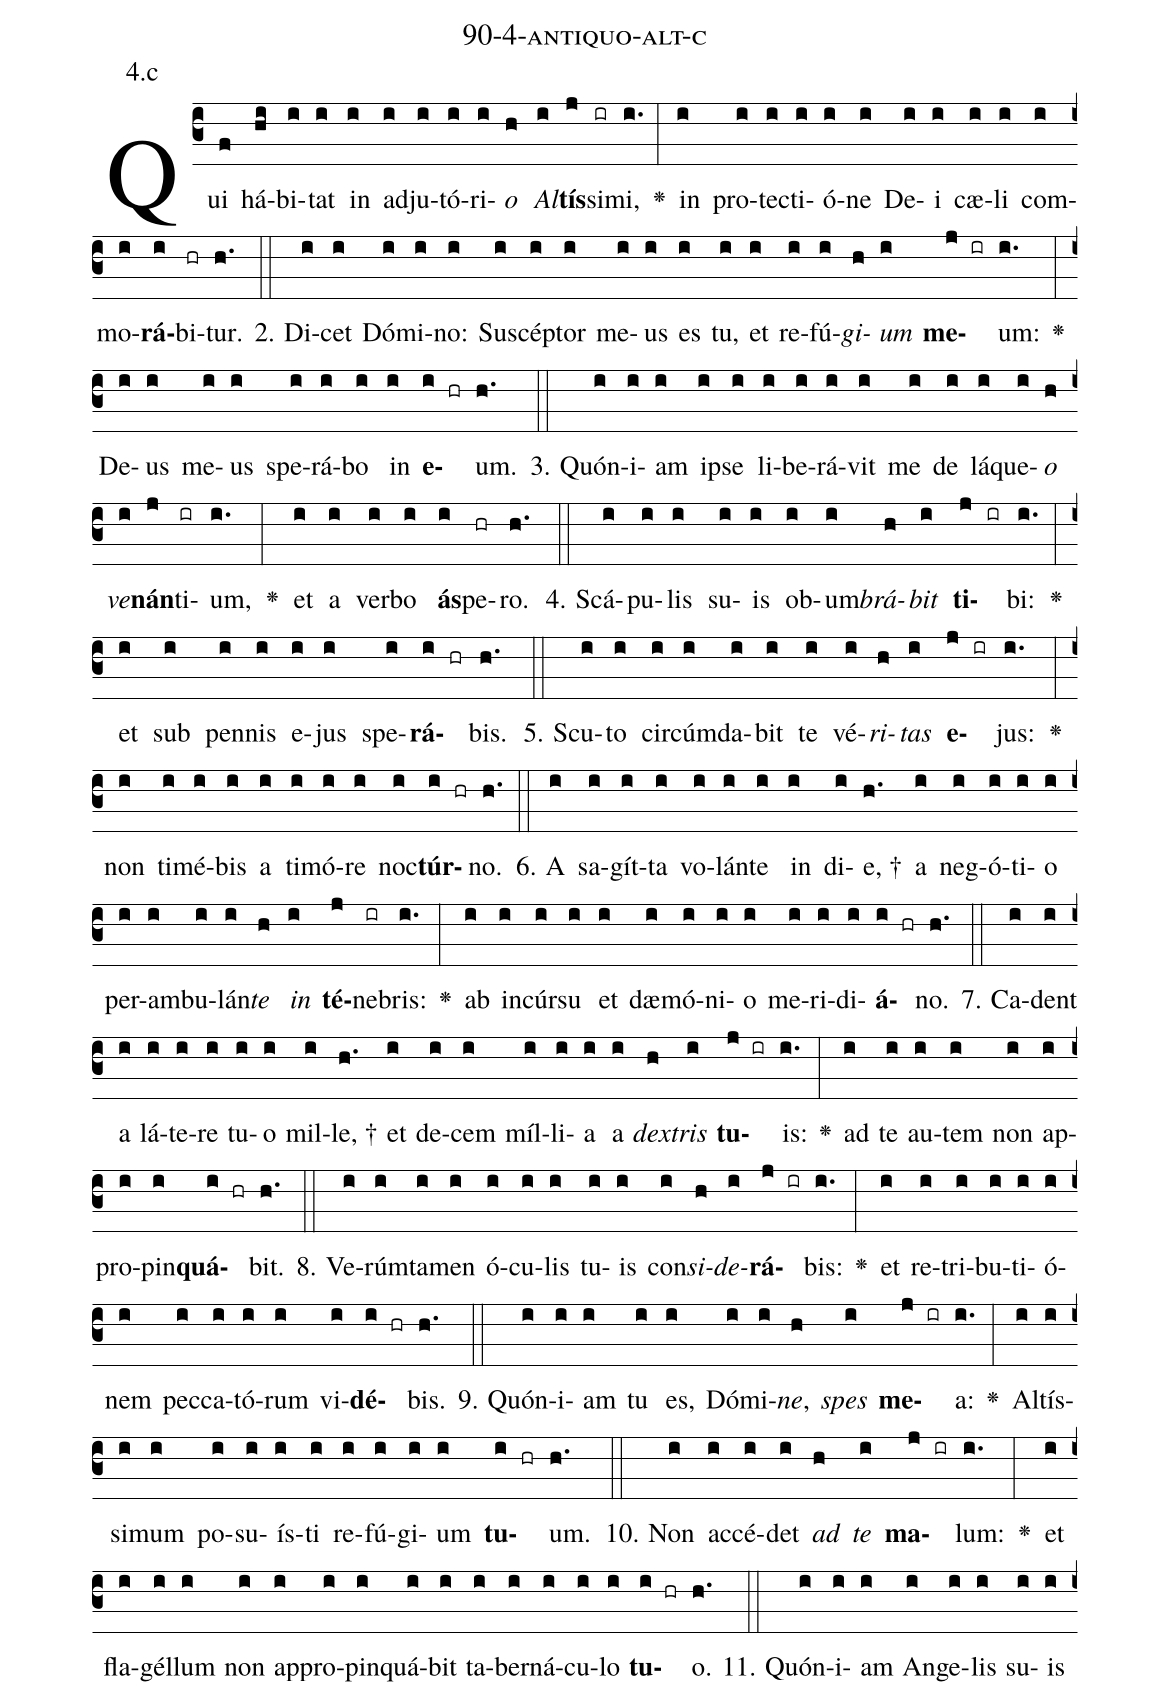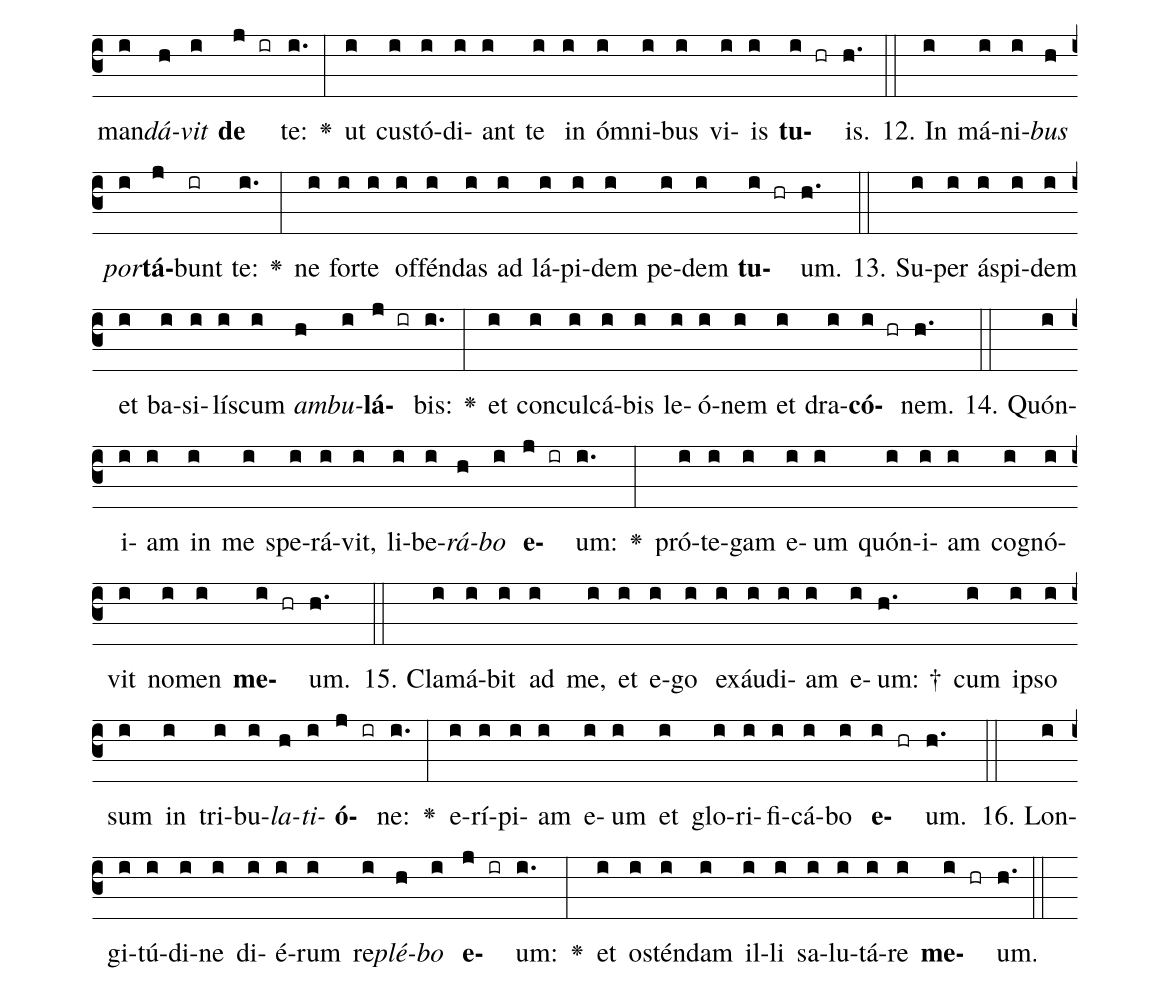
name: 90-4-antiquo-alt-c;
annotation: 4.c;
%%
(c3)Qui(f) há(hi)bi(i)tat(i) in(i) ad(i)ju(i)tó(i)ri(i)<i>o</i>(h) <i>Al</i>(i)<b>tís</b>(j)si(ir)mi,(i.) <v>\greheightstar</v>(:) in(i) pro(i)tec(i)ti(i)ó(i)ne(i) De(i)i(i) cæ(i)li(i) com(i)mo(i)<b>rá</b>(i)bi(hr)tur.(h.) (::)
2. Di(i)cet(i) Dó(i)mi(i)no:(i) Su(i)scép(i)tor(i) me(i)us(i) es(i) tu,(i) et(i) re(i)fú(i)<i>gi</i>(h)<i>um</i>(i) <b>me</b>(j ir)um:(i.) <v>\greheightstar</v>(:) De(i)us(i) me(i)us(i) spe(i)rá(i)bo(i) in(i) <b>e</b>(i hr)um.(h.) (::)
3. Quón(i)i(i)am(i) ip(i)se(i) li(i)be(i)rá(i)vit(i) me(i) de(i) lá(i)que(i)<i>o</i>(h) <i>ve</i>(i)<b>nán</b>(j)ti(ir)um,(i.) <v>\greheightstar</v>(:) et(i) a(i) ver(i)bo(i) <b>ás</b>(i)pe(hr)ro.(h.) (::)
4. Scá(i)pu(i)lis(i) su(i)is(i) ob(i)um(i)<i>brá</i>(h)<i>bit</i>(i) <b>ti</b>(j ir)bi:(i.) <v>\greheightstar</v>(:) et(i) sub(i) pen(i)nis(i) e(i)jus(i) spe(i)<b>rá</b>(i hr)bis.(h.) (::)
5. Scu(i)to(i) cir(i)cúm(i)da(i)bit(i) te(i) vé(i)<i>ri</i>(h)<i>tas</i>(i) <b>e</b>(j ir)jus:(i.) <v>\greheightstar</v>(:) non(i) ti(i)mé(i)bis(i) a(i) ti(i)mó(i)re(i) noc(i)<b>túr</b>(i hr)no.(h.) (::)
6. A(i) sa(i)gít(i)ta(i) vo(i)lán(i)te(i) in(i) di(i)e, †(h.) a(i) neg(i)ó(i)ti(i)o(i) per(i)am(i)bu(i)lán(i)<i>te</i>(h) <i>in</i>(i) <b>té</b>(j)ne(ir)bris:(i.) <v>\greheightstar</v>(:) ab(i) in(i)cúr(i)su(i) et(i) dæ(i)mó(i)ni(i)o(i) me(i)ri(i)di(i)<b>á</b>(i hr)no.(h.) (::)
7. Ca(i)dent(i) a(i) lá(i)te(i)re(i) tu(i)o(i) mil(i)le, †(h.) et(i) de(i)cem(i) míl(i)li(i)a(i) a(i) <i>dex</i>(h)<i>tris</i>(i) <b>tu</b>(j ir)is:(i.) <v>\greheightstar</v>(:) ad(i) te(i) au(i)tem(i) non(i) ap(i)pro(i)pin(i)<b>quá</b>(i hr)bit.(h.) (::)
8. Ve(i)rúm(i)ta(i)men(i) ó(i)cu(i)lis(i) tu(i)is(i) con(i)<i>si</i>(h)<i>de</i>(i)<b>rá</b>(j ir)bis:(i.) <v>\greheightstar</v>(:) et(i) re(i)tri(i)bu(i)ti(i)ó(i)nem(i) pec(i)ca(i)tó(i)rum(i) vi(i)<b>dé</b>(i hr)bis.(h.) (::)
9. Quón(i)i(i)am(i) tu(i) es,(i) Dó(i)mi(i)<i>ne</i>,(h) <i>spes</i>(i) <b>me</b>(j ir)a:(i.) <v>\greheightstar</v>(:) Al(i)tís(i)si(i)mum(i) po(i)su(i)ís(i)ti(i) re(i)fú(i)gi(i)um(i) <b>tu</b>(i hr)um.(h.) (::)
10. Non(i) ac(i)cé(i)det(i) <i>ad</i>(h) <i>te</i>(i) <b>ma</b>(j ir)lum:(i.) <v>\greheightstar</v>(:) et(i) fla(i)gél(i)lum(i) non(i) ap(i)pro(i)pin(i)quá(i)bit(i) ta(i)ber(i)ná(i)cu(i)lo(i) <b>tu</b>(i hr)o.(h.) (::)
11. Quón(i)i(i)am(i) An(i)ge(i)lis(i) su(i)is(i) man(i)<i>dá</i>(h)<i>vit</i>(i) <b>de</b>(j ir) te:(i.) <v>\greheightstar</v>(:) ut(i) cus(i)tó(i)di(i)ant(i) te(i) in(i) óm(i)ni(i)bus(i) vi(i)is(i) <b>tu</b>(i hr)is.(h.) (::)
12. In(i) má(i)ni(i)<i>bus</i>(h) <i>por</i>(i)<b>tá</b>(j)bunt(ir) te:(i.) <v>\greheightstar</v>(:) ne(i) for(i)te(i) of(i)fén(i)das(i) ad(i) lá(i)pi(i)dem(i) pe(i)dem(i) <b>tu</b>(i hr)um.(h.) (::)
13. Su(i)per(i) ás(i)pi(i)dem(i) et(i) ba(i)si(i)lís(i)cum(i) <i>am</i>(h)<i>bu</i>(i)<b>lá</b>(j ir)bis:(i.) <v>\greheightstar</v>(:) et(i) con(i)cul(i)cá(i)bis(i) le(i)ó(i)nem(i) et(i) dra(i)<b>có</b>(i hr)nem.(h.) (::)
14. Quón(i)i(i)am(i) in(i) me(i) spe(i)rá(i)vit,(i) li(i)be(i)<i>rá</i>(h)<i>bo</i>(i) <b>e</b>(j ir)um:(i.) <v>\greheightstar</v>(:) pró(i)te(i)gam(i) e(i)um(i) quón(i)i(i)am(i) co(i)gnó(i)vit(i) no(i)men(i) <b>me</b>(i hr)um.(h.) (::)
15. Cla(i)má(i)bit(i) ad(i) me,(i) et(i) e(i)go(i) ex(i)áu(i)di(i)am(i) e(i)um: †(h.) cum(i) ip(i)so(i) sum(i) in(i) tri(i)bu(i)<i>la</i>(h)<i>ti</i>(i)<b>ó</b>(j ir)ne:(i.) <v>\greheightstar</v>(:) e(i)rí(i)pi(i)am(i) e(i)um(i) et(i) glo(i)ri(i)fi(i)cá(i)bo(i) <b>e</b>(i hr)um.(h.) (::)
16. Lon(i)gi(i)tú(i)di(i)ne(i) di(i)é(i)rum(i) re(i)<i>plé</i>(h)<i>bo</i>(i) <b>e</b>(j ir)um:(i.) <v>\greheightstar</v>(:) et(i) os(i)tén(i)dam(i) il(i)li(i) sa(i)lu(i)tá(i)re(i) <b>me</b>(i hr)um.(h.) (::)
